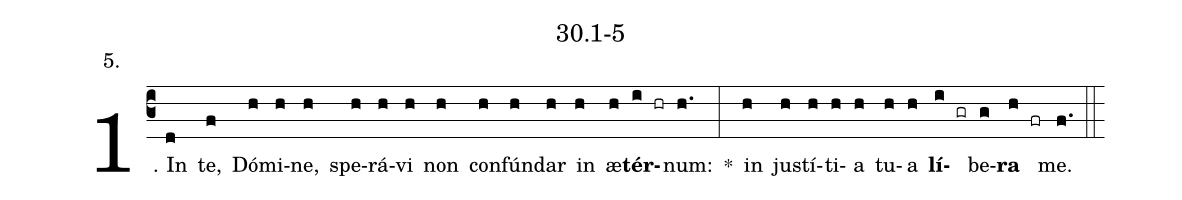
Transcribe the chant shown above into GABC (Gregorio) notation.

name: 30.1-5;
annotation: 5.;
%%
(c3)1. In(d) te,(f) Dó(h)mi(h)ne,(h) spe(h)rá(h)vi(h) non(h) con(h)fún(h)dar(h) in(h) æ(h)<b>tér</b>(i hr)num:(h.) *(:) in(h) jus(h)tí(h)ti(h)a(h) tu(h)a(h) <b>lí</b>(i gr)be(g)<b>ra</b>(h fr) me.(f.) (::)
